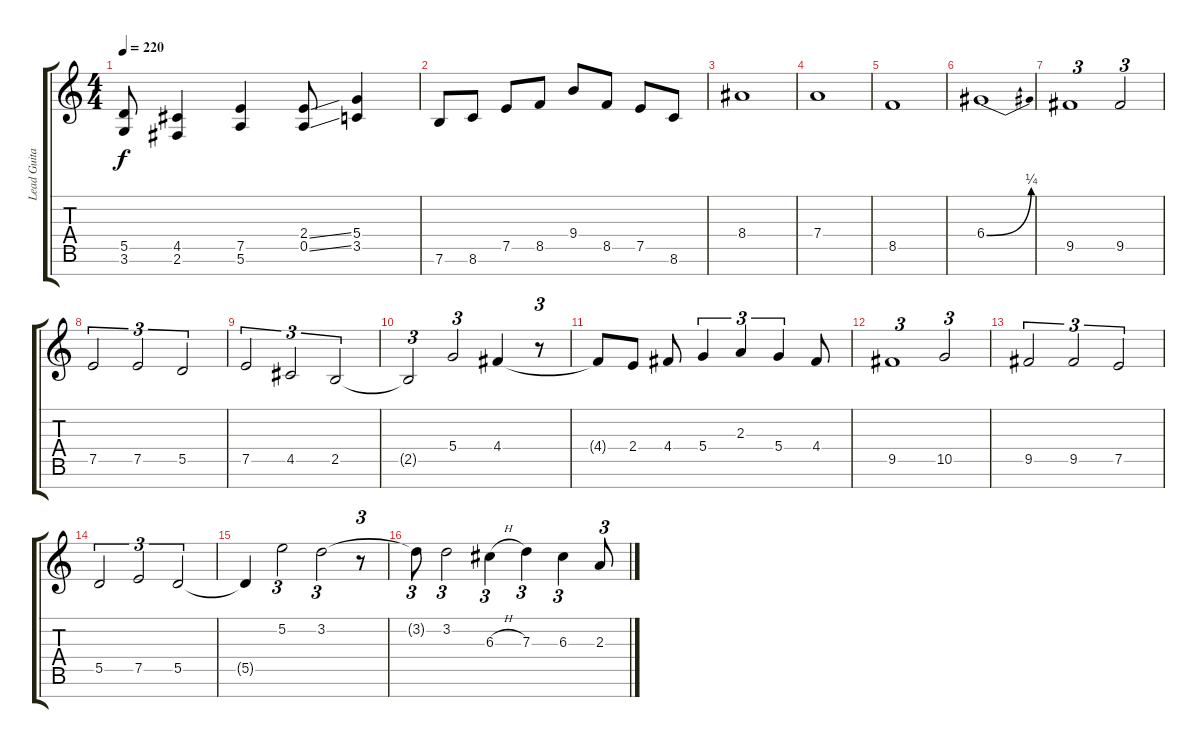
\track ("Lead Guitar (Buz McGrath)" "Lead Guita") {instrument overdrivenguitar}
\staff {score tabs}
\tuning (E4 B3 G3 D3 A2 E2 B1) {hide}
\ts (4 4)
\tempo 220
\clef g2
\ks c
(5.5 3.6).8{dy f} (4.5 2.6).4 (7.5 5.6).4 (2.4{ss} 0.5{ss}).8 (5.4 3.5).4 |
7.6.8 8.6.8 7.5.8 8.5.8 9.4.8 8.5.8 7.5.8 8.6.8 |
8.4.1 |
7.4.1 |
8.5.1 |
6.4{be (bend 0 0 60 1)}.1 |
9.5.1{tu (3 2)} 9.5.2{tu (3 2)} |
7.5.2{tu (3 2)} 7.5.2{tu (3 2)} 5.5.2{tu (3 2)} |
7.5.2{tu (3 2)} 4.5.2{tu (3 2)} 2.5.2{tu (3 2)} |
2.5{t}.2{tu (3 2)} 5.4.2{tu (3 2)} 4.4.4 r.8{tu (3 2)} |
4.4{t}.8 2.4.8 4.4.8 5.4.4{tu (3 2)} 2.3.4{tu (3 2)} 5.4.4{tu (3 2)} 4.4.8 |
9.5.1{tu (3 2)} 10.5.2{tu (3 2)} |
9.5.2{tu (3 2)} 9.5.2{tu (3 2)} 7.5.2{tu (3 2)} |
5.5.2{tu (3 2)} 7.5.2{tu (3 2)} 5.5.2{tu (3 2)} |
5.5{t}.4 5.2.2{tu (3 2)} 3.2.2{tu (3 2)} r.8{tu (3 2)} |
3.2{t}.8{tu (3 2)} 3.2.2{tu (3 2)} 6.3{h}.4{tu (3 2)} 7.3.4{tu (3 2)} 6.3.4{tu (3 2)} 2.3.8{tu (3 2)}
